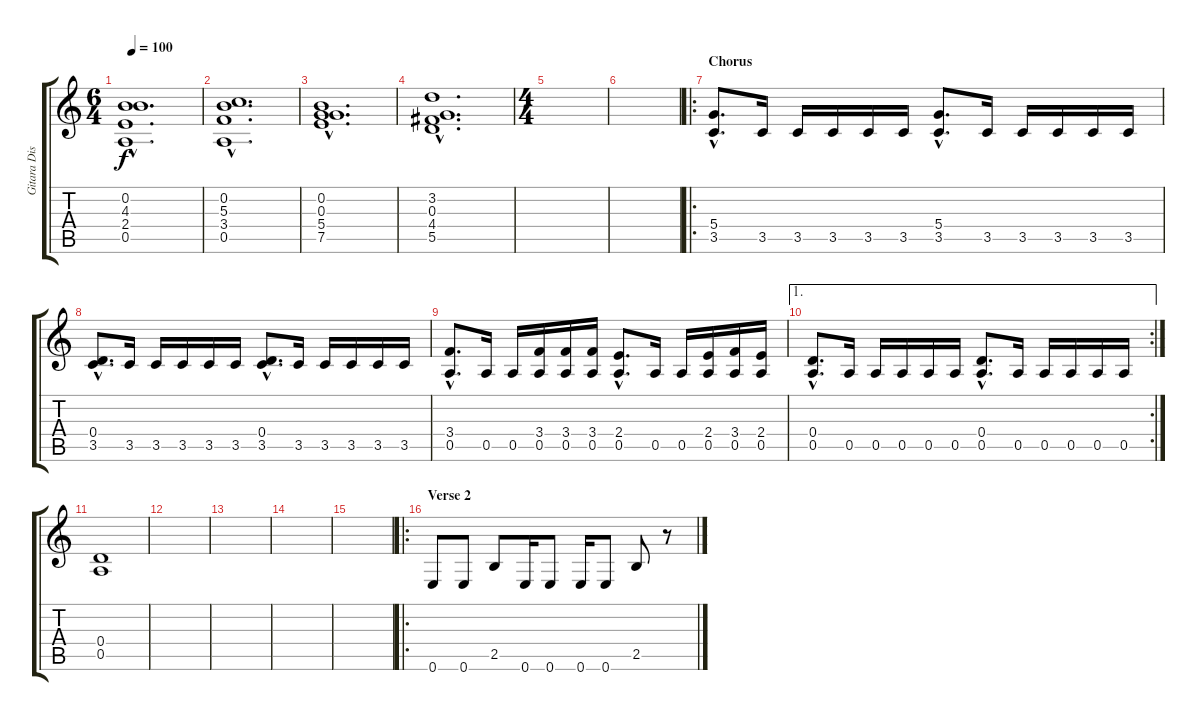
\track ("Gitara Dist." "Gitara Dis") {instrument overdrivenguitar}
\staff {score tabs}
\tuning (E4 B3 G3 D3 A2 E2) {hide}
\ts (6 4)
\tempo 100
\clef g2
\ks c
(0.2{hac} 4.3{hac} 2.4{hac} 0.5{hac}).1{d dy f} |
(0.2{hac} 5.3{hac} 3.4{hac} 0.5{hac}).1{d} |
(0.2{hac} 0.3{hac} 5.4{hac} 7.5{hac}).1{d} |
(3.2{hac} 0.3{hac} 4.4{hac} 5.5{hac}).1{d} |
\ts (4 4)
|
|
\ro
\section ("" "Chorus")
(5.4{hac} 3.5{hac}).8{d} 3.5.16 3.5.16 3.5.16 3.5.16 3.5.16 (5.4{hac} 3.5{hac}).8{d} 3.5.16 3.5.16 3.5.16 3.5.16 3.5.16 |
(0.4{hac} 3.5{hac}).8{d} 3.5.16 3.5.16 3.5.16 3.5.16 3.5.16 (0.4{hac} 3.5{hac}).8{d} 3.5.16 3.5.16 3.5.16 3.5.16 3.5.16 |
(3.4{hac} 0.5{hac}).8{d} 0.5.16 0.5.16 (3.4 0.5).16 (3.4 0.5).16 (3.4 0.5).16 (2.4{hac} 0.5{hac}).8{d} 0.5.16 0.5.16 (2.4 0.5).16 (3.4 0.5).16 (2.4 0.5).16 |
\ae 1
\rc 2
(0.4{hac} 0.5{hac}).8{d} 0.5.16 0.5.16 0.5.16 0.5.16 0.5.16 (0.4{hac} 0.5{hac}).8{d} 0.5.16 0.5.16 0.5.16 0.5.16 0.5.16 |
(0.4 0.5).1 |
|
|
|
|
\ro
\section ("" "Verse 2")
0.6.8 0.6.8 2.5.8 0.6.16 0.6.8 0.6.16 0.6.8 2.5.8 r.8
